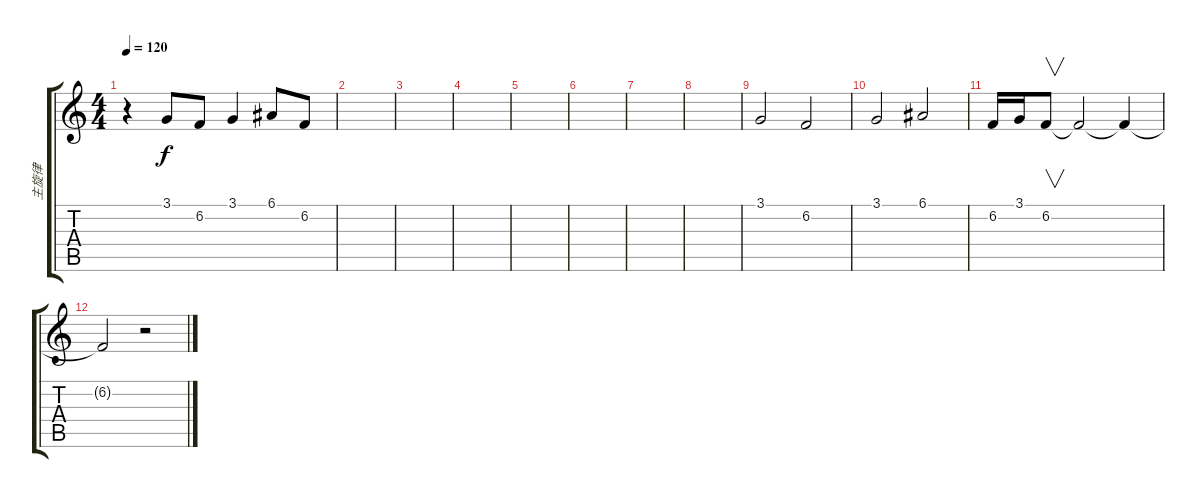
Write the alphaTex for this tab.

\track ("主旋律" "主旋律") {instrument flute}
\staff {score tabs}
\tuning (E4 B3 G3 D3 A2 E2) {hide}
\ts (4 4)
\tempo 120
\clef g2
\ks c
r.4{dy f} 3.1.8 6.2.8 3.1.4 6.1.8 6.2.8 |
|
|
|
|
|
|
|
3.1.2 6.2.2 |
3.1.2 6.1.2 |
6.2.16 3.1.16 6.2.8{v} 6.2{t}.2 6.2{t}.4 |
6.2{t}.2 r.2
